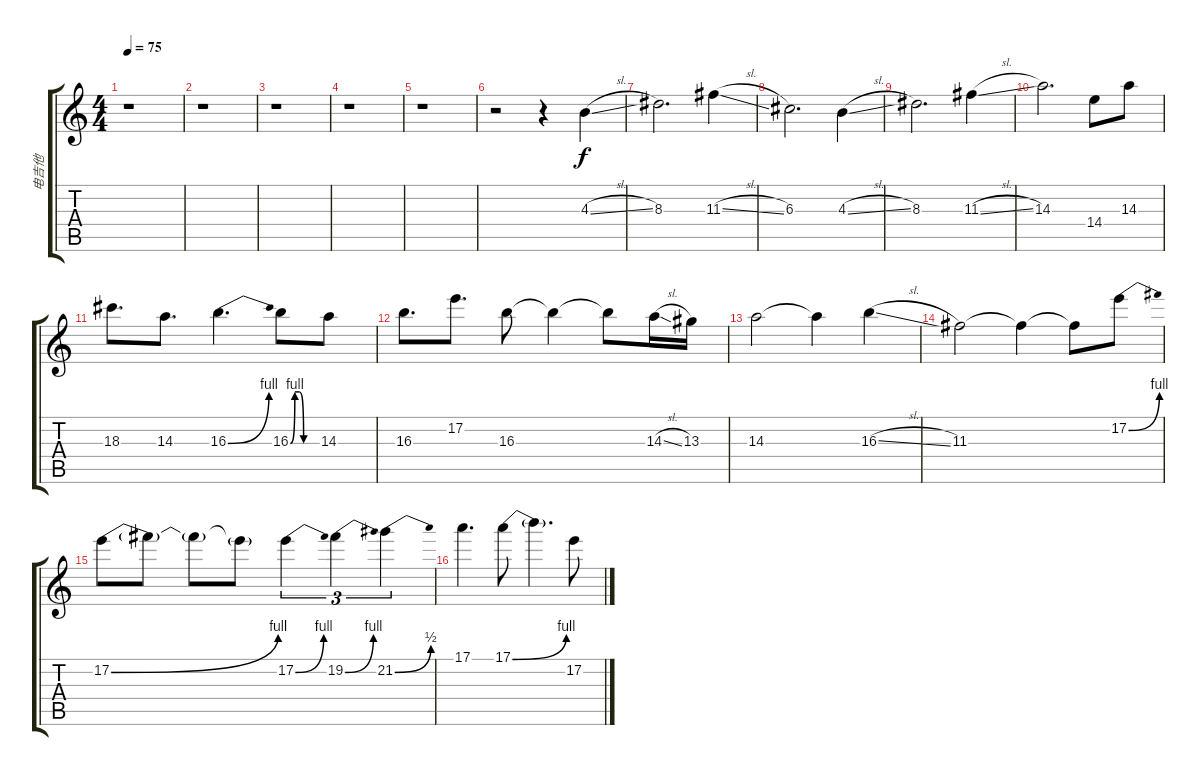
\track ("电吉他" "电吉他") {instrument distortionguitar}
\staff {score tabs}
\tuning (E4 B3 G3 D3 A2 E2) {hide}
\ts (4 4)
\tempo 75
\clef g2
\ks c
r.1{dy f} |
r.1 |
r.1 |
r.1 |
r.1 |
r.2 r.4 4.3{sl}.4 |
8.3.2{d} 11.3{sl}.4 |
6.3.2{d} 4.3{sl}.4 |
8.3.2{d} 11.3{sl}.4 |
14.3.2{d} 14.4.8 14.3.8 |
18.3.8{d} 14.3.8{d} 16.3{be (bend 0 0 60 4)}.4{d} 16.3{be (custom 0 0 10 4 20 4 30 0 60 0)}.8 14.3.8 |
16.3.8{d} 17.2.8{d} 16.3.8 16.3{t}.4 16.3{t}.8 14.3{sl}.16 13.3.16 |
14.3.2 14.3{t}.4 16.3{sl}.4 |
11.3.2 11.3{t}.4 11.3{t}.8 17.2{be (bend 0 0 60 4)}.8 |
17.2{be (bend 0 0 60 4)}.8 17.2{t}.8 17.2{t}.8 17.2{t}.8 17.2{be (bend 0 0 60 4)}.4{tu (3 2)} 19.2{be (bend 0 0 60 4)}.4{tu (3 2)} 21.2{be (bend 0 0 60 2)}.4{tu (3 2)} |
17.1.4{d} 17.1{be (bend 0 0 60 4)}.8 17.1{t}.4{d} 17.2.8
